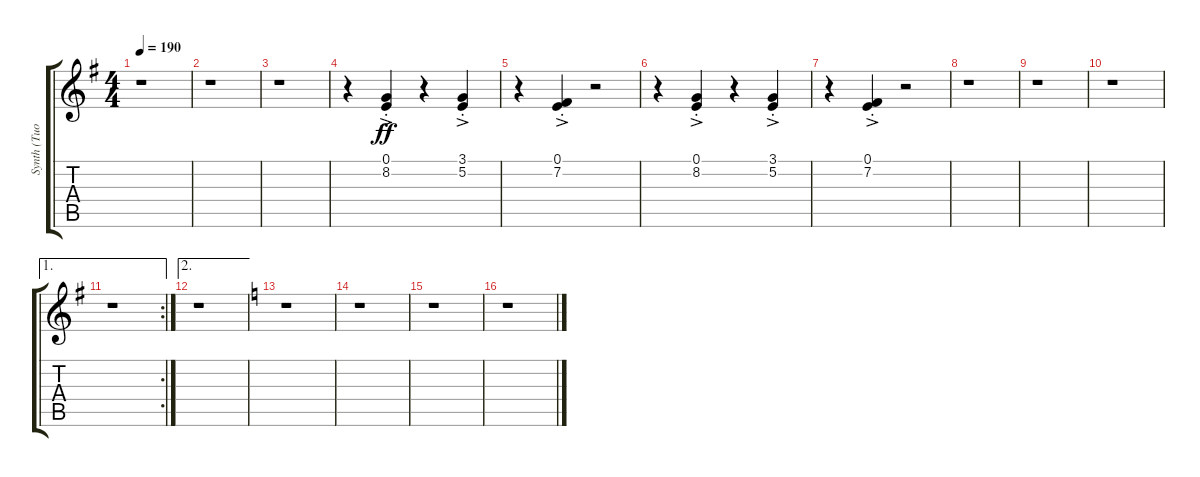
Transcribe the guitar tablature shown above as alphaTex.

\track ("Synth (Tuomas)" "Synth (Tuo") {instrument lead6voice}
\staff {score tabs}
\tuning (E4 B3 G3 D3 A2 E2) {hide}
\ts (4 4)
\tempo 190
\clef g2
\ks g
r.1{dy ff} |
r.1 |
r.1 |
r.4 (0.1{ac st} 8.2{ac st}).4 r.4 (3.1{ac st} 5.2{ac st}).4 |
r.4 (0.1{ac st} 7.2{ac st}).4 r.2 |
r.4 (0.1{ac st} 8.2{ac st}).4 r.4 (3.1{ac st} 5.2{ac st}).4 |
r.4 (0.1{ac st} 7.2{ac st}).4 r.2 |
r.1 |
r.1 |
r.1 |
\ae 1
\rc 2
r.1 |
\ae 2
r.1 |
\ks c
r.1 |
r.1 |
r.1 |
r.1
